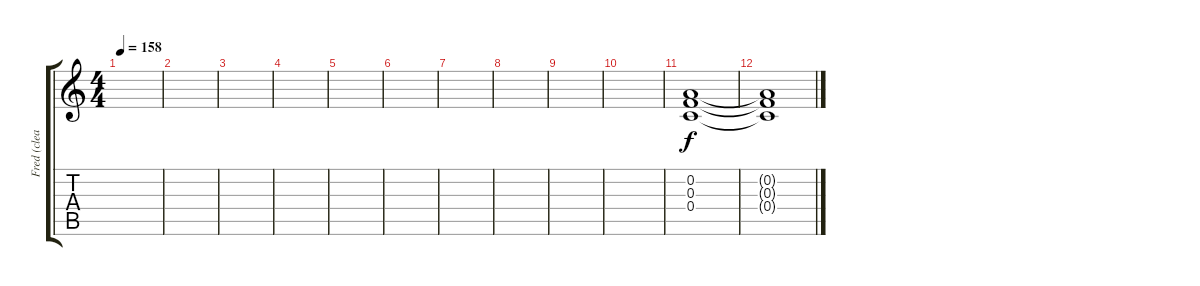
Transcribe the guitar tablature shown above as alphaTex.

\track ("Fred (clean)" "Fred (clea") {instrument electricguitarclean}
\staff {score tabs}
\tuning (D4 A3 F3 C3 G2 D2) {hide}
\ts (4 4)
\tempo 158
\clef g2
\ks c
|
|
|
|
|
|
|
|
|
|
(0.2 0.3 0.4).1 |
(0.2{t} 0.3{t} 0.4{t}).1
